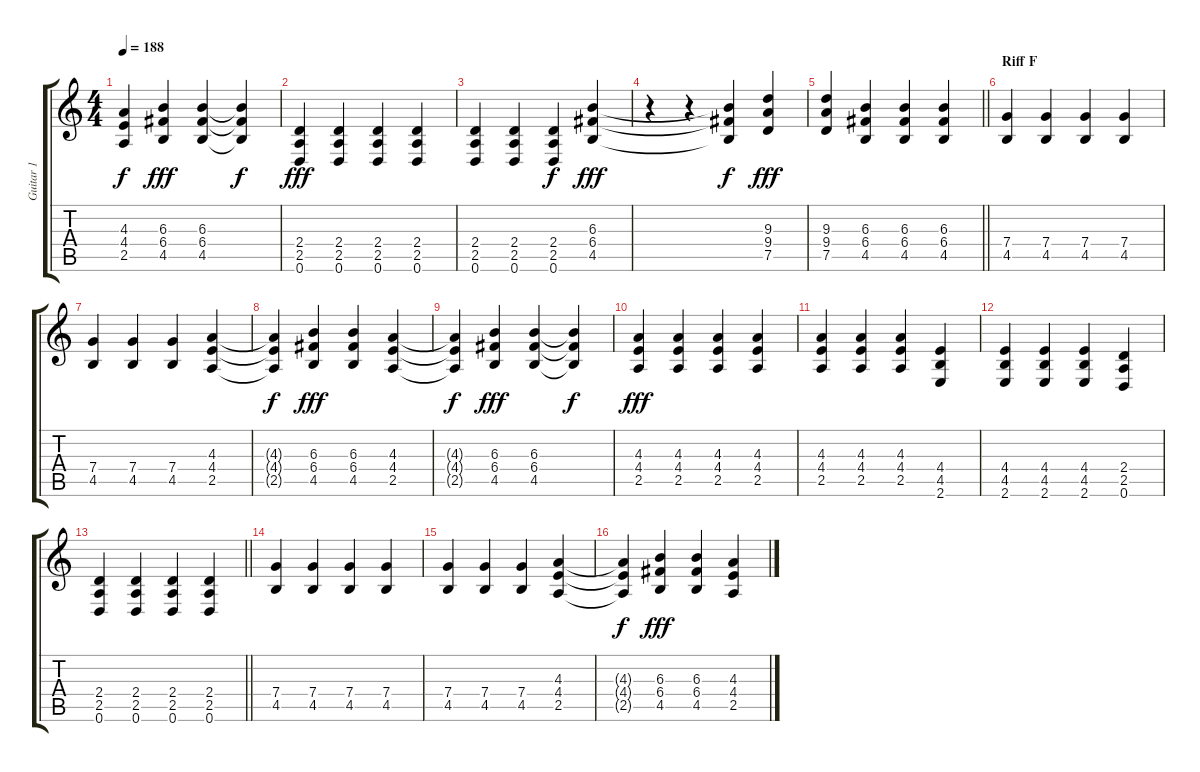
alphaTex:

\track ("Guitar 1" "Guitar 1") {instrument overdrivenguitar}
\staff {score tabs}
\tuning (D4 A3 F3 C3 G2 D2) {hide}
\ts (4 4)
\tempo 188
\clef g2
\ks c
(4.3{t} 4.4{t} 2.5{t}).4{dy f} (6.3 6.4 4.5).4{dy fff} (6.3 6.4 4.5).4 (6.3{t} 6.4{t} 4.5{t}).4{dy f} |
(2.4 2.5 0.6).4{dy fff} (2.4 2.5 0.6).4 (2.4 2.5 0.6).4 (2.4 2.5 0.6).4 |
(2.4 2.5 0.6).4 (2.4 2.5 0.6).4 (2.4 2.5 0.6).4{dy f} (6.3 6.4 4.5).4{dy fff} |
r.4 r.4 (6.3{t} 6.4{t} 4.5{t}).4{dy f} (9.3 9.4 7.5).4{dy fff} |
\barLineRight lightlight
(9.3 9.4 7.5).4 (6.3 6.4 4.5).4 (6.3 6.4 4.5).4 (6.3 6.4 4.5).4 |
\section ("" "Riff F")
(7.4 4.5).4{volume 14 instrument distortionguitar} (7.4 4.5).4 (7.4 4.5).4 (7.4 4.5).4 |
(7.4 4.5).4 (7.4 4.5).4 (7.4 4.5).4 (4.3 4.4 2.5).4 |
(4.3{t} 4.4{t} 2.5{t}).4{dy f} (6.3 6.4 4.5).4{dy fff} (6.3 6.4 4.5).4 (4.3 4.4 2.5).4 |
(4.3{t} 4.4{t} 2.5{t}).4{dy f} (6.3 6.4 4.5).4{dy fff} (6.3 6.4 4.5).4 (6.3{t} 6.4{t} 4.5{t}).4{dy f} |
(4.3 4.4 2.5).4{dy fff} (4.3 4.4 2.5).4 (4.3 4.4 2.5).4 (4.3 4.4 2.5).4 |
(4.3 4.4 2.5).4 (4.3 4.4 2.5).4 (4.3 4.4 2.5).4 (4.4 4.5 2.6).4 |
(4.4 4.5 2.6).4 (4.4 4.5 2.6).4 (4.4 4.5 2.6).4 (2.4 2.5 0.6).4 |
\barLineRight lightlight
(2.4 2.5 0.6).4 (2.4 2.5 0.6).4 (2.4 2.5 0.6).4 (2.4 2.5 0.6).4 |
(7.4 4.5).4 (7.4 4.5).4 (7.4 4.5).4 (7.4 4.5).4 |
(7.4 4.5).4 (7.4 4.5).4 (7.4 4.5).4 (4.3 4.4 2.5).4 |
(4.3{t} 4.4{t} 2.5{t}).4{dy f} (6.3 6.4 4.5).4{dy fff} (6.3 6.4 4.5).4 (4.3 4.4 2.5).4
